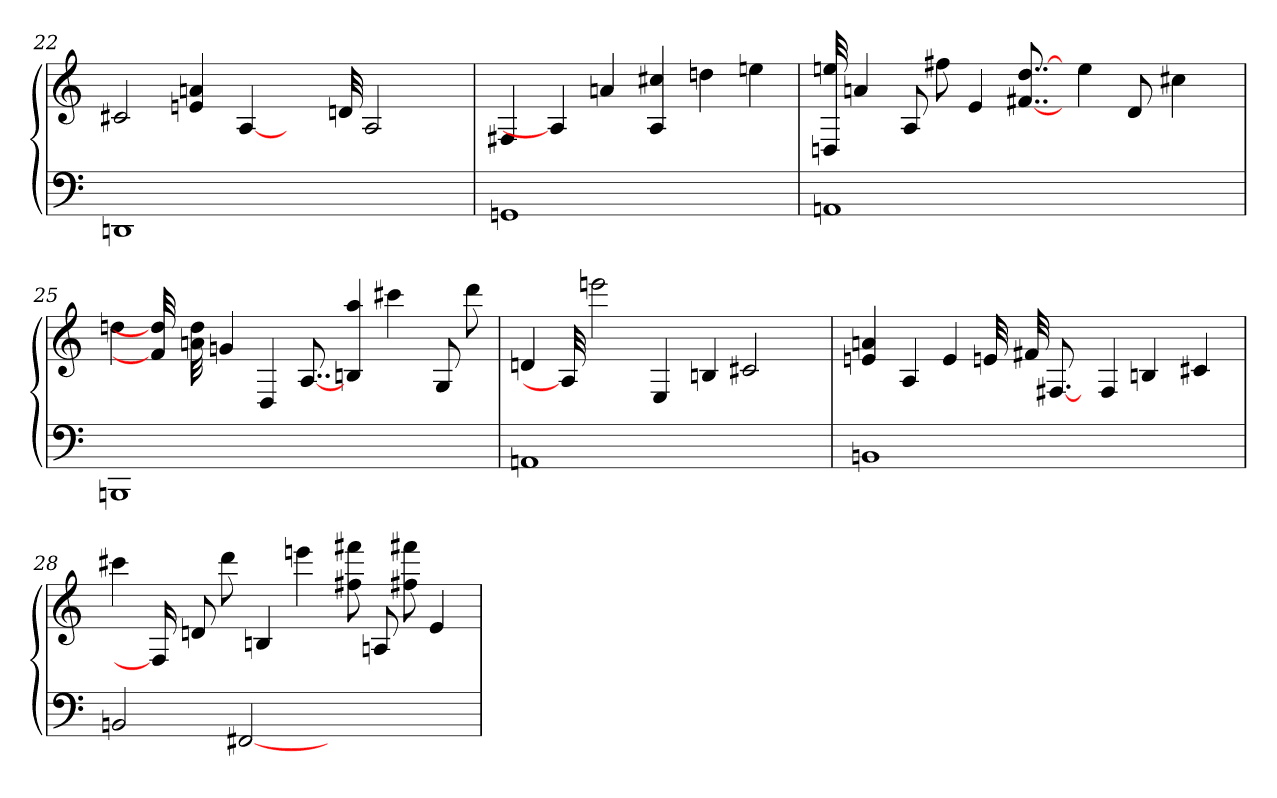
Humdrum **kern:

**kern	**kern
*part2	*part1
*staff2	*staff1
*clefF4	*clefG2
=22	=22
1DDn	2c#X
.	4en 4an
.	[4A
2ryy	4ryy
.	32dn
.	2A
4ryy	.
32ryy	.
=23	=23
1GGn	4F#X
.	4A]
.	4an
.	4A 4cc#X
2ryy	4ddn
.	4een
=24	=24
1AAn	32een 32Dn
.	4an
.	8A
.	8ff#X
.	4e
.	[8..dd [8..f#X
2ryy	32ryy
.	4ee
.	8d
.	4cc#X
8ryy	.
32ryy	.
=25	=25
1BBBn	4ddn
.	32dd] 32f#]
.	32an 32dd
.	4gn
.	4D
.	[8..A
2ryy	.
.	4Bn 4aa
.	4ccc#X
4ryy	.
.	8G
.	8ddd
32ryy	.
=26	=26
1AAn	4dn
.	32A]
.	2eeen
.	4E
2ryy	.
.	4Bn
.	2c#X
4ryy	.
32ryy	.
=27	=27
1BBn	4en 4an
.	4A
.	4e
.	32en
.	32f#X
.	[8.F#X
2ryy	16ryy
.	4F#
.	4Bn
4ryy	.
.	4c#X
16ryy	.
=28	=28
2BBn	4ccc#X
.	16F#]
.	8dn
.	8ddd
[2FF#X	.
.	4Bn
.	4eeen
2ryy	.
.	8ff#X 8fff#X
.	8An
.	8fff#X 8ff#X
.	4e
8.ryy	.
=	=
*-	*-
